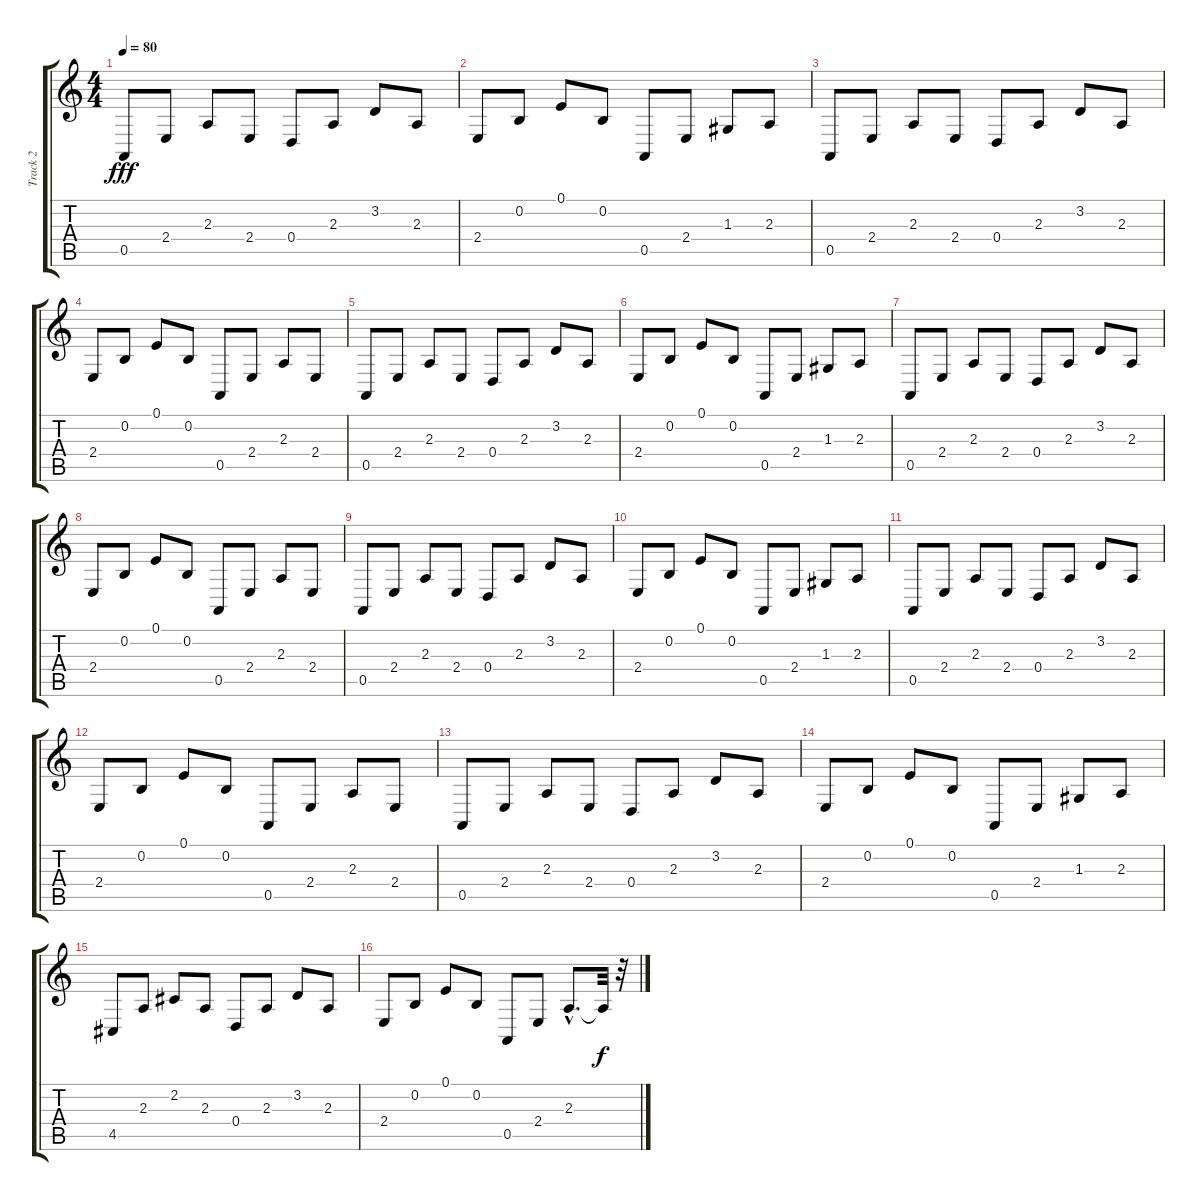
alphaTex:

\track ("Track 2" "Track 2") {instrument acousticgrandpiano}
\staff {score tabs}
\tuning (E4 B3 G3 D3 A2 E2) {hide}
\ts (4 4)
\tempo 80
\clef g2
\ks c
0.5.8{dy fff} 2.4.8 2.3.8 2.4.8 0.4.8 2.3.8 3.2.8 2.3.8 |
2.4.8 0.2.8 0.1.8 0.2.8 0.5.8 2.4.8 1.3.8 2.3.8 |
0.5.8 2.4.8 2.3.8 2.4.8 0.4.8 2.3.8 3.2.8 2.3.8 |
2.4.8 0.2.8 0.1.8 0.2.8 0.5.8 2.4.8 2.3.8 2.4.8 |
0.5.8 2.4.8 2.3.8 2.4.8 0.4.8 2.3.8 3.2.8 2.3.8 |
2.4.8 0.2.8 0.1.8 0.2.8 0.5.8 2.4.8 1.3.8 2.3.8 |
0.5.8 2.4.8 2.3.8 2.4.8 0.4.8 2.3.8 3.2.8 2.3.8 |
2.4.8 0.2.8 0.1.8 0.2.8 0.5.8 2.4.8 2.3.8 2.4.8 |
0.5.8 2.4.8 2.3.8 2.4.8 0.4.8 2.3.8 3.2.8 2.3.8 |
2.4.8 0.2.8 0.1.8 0.2.8 0.5.8 2.4.8 1.3.8 2.3.8 |
0.5.8 2.4.8 2.3.8 2.4.8 0.4.8 2.3.8 3.2.8 2.3.8 |
2.4.8 0.2.8 0.1.8 0.2.8 0.5.8 2.4.8 2.3.8 2.4.8 |
0.5.8 2.4.8 2.3.8 2.4.8 0.4.8 2.3.8 3.2.8 2.3.8 |
2.4.8 0.2.8 0.1.8 0.2.8 0.5.8 2.4.8 1.3.8 2.3.8 |
4.5.8 2.3.8 2.2.8 2.3.8 0.4.8 2.3.8 3.2.8 2.3.8 |
2.4.8 0.2.8 0.1.8 0.2.8 0.5.8 2.4.8 2.3{hac}.8{d} 2.3{t}.32{dy f} r.32
